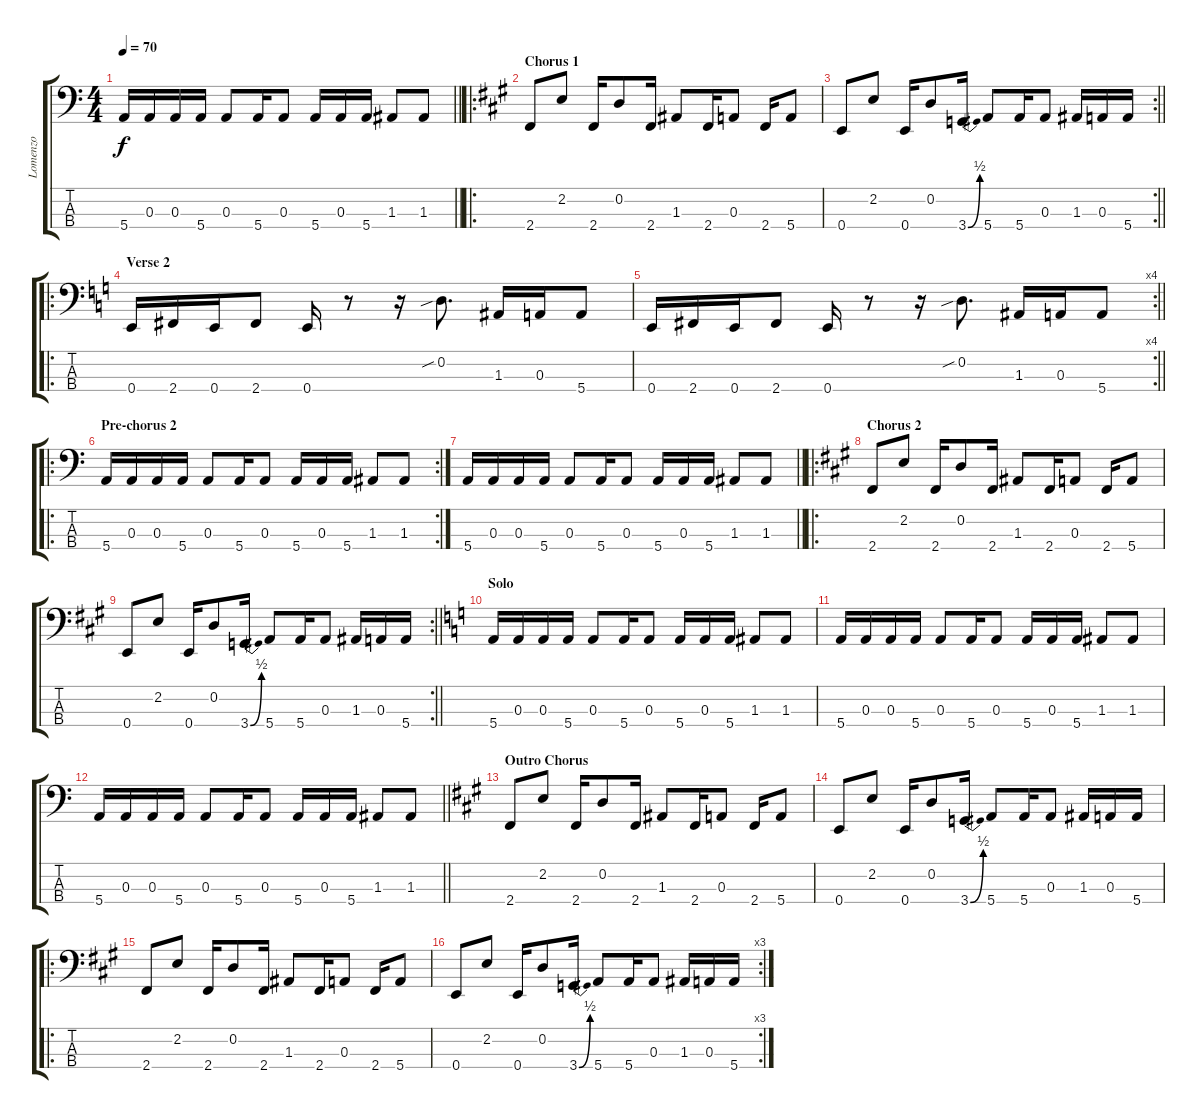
\track ("Lomenzo" "Lomenzo") {instrument electricbassfinger}
\staff {score tabs}
\tuning (G2 D2 A1 E1) {hide}
\ts (4 4)
\tempo 70
\clef f4
\barLineRight lightlight
\ks c
5.4.16{dy f} 0.3.16 0.3.16 5.4.16 0.3.8 5.4.16 0.3.8 5.4.16 0.3.16 5.4.16 1.3.8 1.3.8 |
\ro
\section ("" "Chorus 1")
\ks a
2.4.8 2.2.8 2.4.16 0.2.8 2.4.16 1.3.8 2.4.16 0.3.8 2.4.16 5.4.8 |
\rc 2
\barLineRight lightlight
0.4.8 2.2.8 0.4.16 0.2.8 3.4{be (bend 0 0 60 2)}.16 5.4.8 5.4.16 0.3.8 1.3.16 0.3.16 5.4.16 |
\ro
\section ("" "Verse 2")
\ks c
0.4.16 2.4.16 0.4.16 2.4.8 0.4.16 r.8 r.16 0.2{sib}.8{d} 1.3.16 0.3.16 5.4.8 |
\rc 4
\barLineRight lightlight
0.4.16 2.4.16 0.4.16 2.4.8 0.4.16 r.8 r.16 0.2{sib}.8{d} 1.3.16 0.3.16 5.4.8 |
\ro
\rc 2
\section ("" "Pre-chorus 2")
5.4.16 0.3.16 0.3.16 5.4.16 0.3.8 5.4.16 0.3.8 5.4.16 0.3.16 5.4.16 1.3.8 1.3.8 |
\barLineRight lightlight
5.4.16 0.3.16 0.3.16 5.4.16 0.3.8 5.4.16 0.3.8 5.4.16 0.3.16 5.4.16 1.3.8 1.3.8 |
\ro
\section ("" "Chorus 2")
\ks a
2.4.8 2.2.8 2.4.16 0.2.8 2.4.16 1.3.8 2.4.16 0.3.8 2.4.16 5.4.8 |
\rc 2
\barLineRight lightlight
0.4.8 2.2.8 0.4.16 0.2.8 3.4{be (bend 0 0 60 2)}.16 5.4.8 5.4.16 0.3.8 1.3.16 0.3.16 5.4.16 |
\section ("" "Solo")
\ks c
5.4.16 0.3.16 0.3.16 5.4.16 0.3.8 5.4.16 0.3.8 5.4.16 0.3.16 5.4.16 1.3.8 1.3.8 |
5.4.16 0.3.16 0.3.16 5.4.16 0.3.8 5.4.16 0.3.8 5.4.16 0.3.16 5.4.16 1.3.8 1.3.8 |
\barLineRight lightlight
5.4.16 0.3.16 0.3.16 5.4.16 0.3.8 5.4.16 0.3.8 5.4.16 0.3.16 5.4.16 1.3.8 1.3.8 |
\section ("" "Outro Chorus")
\ks a
2.4.8 2.2.8 2.4.16 0.2.8 2.4.16 1.3.8 2.4.16 0.3.8 2.4.16 5.4.8 |
0.4.8 2.2.8 0.4.16 0.2.8 3.4{be (bend 0 0 60 2)}.16 5.4.8 5.4.16 0.3.8 1.3.16 0.3.16 5.4.16 |
\ro
2.4.8 2.2.8 2.4.16 0.2.8 2.4.16 1.3.8 2.4.16 0.3.8 2.4.16 5.4.8 |
\rc 3
0.4.8 2.2.8 0.4.16 0.2.8 3.4{be (bend 0 0 60 2)}.16 5.4.8 5.4.16 0.3.8 1.3.16 0.3.16 5.4.16
